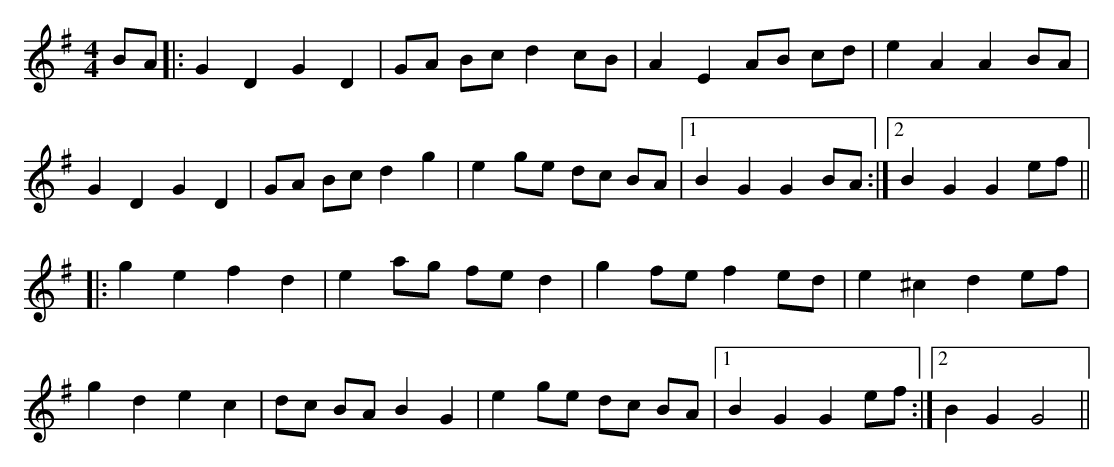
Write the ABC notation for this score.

X:1
M:4/4
K:G
BA|:G2 D2 G2 D2|GA Bc d2 cB|A2 E2 AB cd|e2 A2 A2 BA|
G2 D2 G2 D2|GA Bc d2 g2|e2 ge dc BA|1 B2 G2 G2 BA:|2 B2 G2 G2 ef||
|:g2 e2 f2 d2|e2 ag fe d2|g2 fe f2 ed|e2 ^c2 d2 ef|
g2 d2 e2 c2|dc BA B2 G2|e2 ge dc BA|1 B2 G2 G2 ef:|2 B2 G2 G4||
